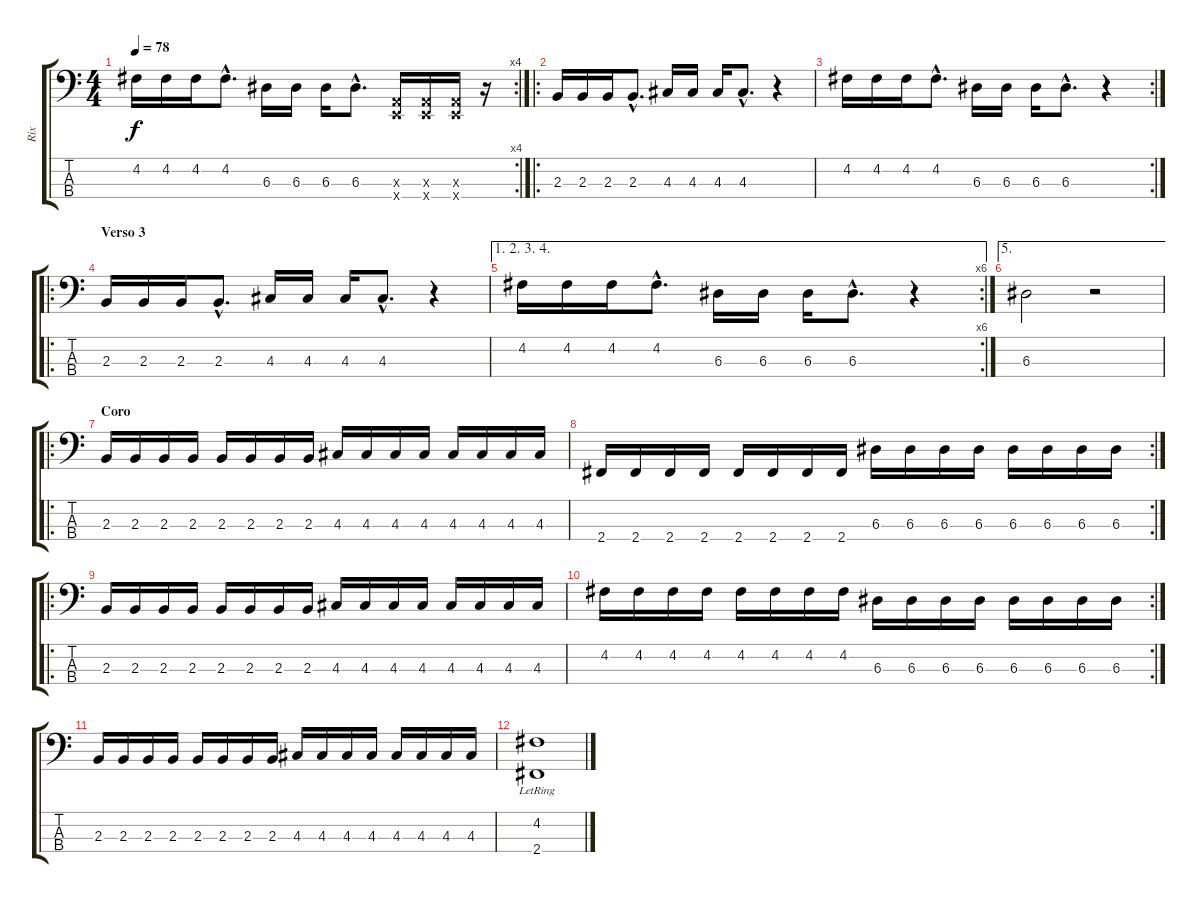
\track ("Rix" "Rix") {instrument electricbassfinger}
\staff {score tabs}
\tuning (G2 D2 A1 E1) {hide}
\rc 4
\ts (4 4)
\tempo 78
\clef f4
\ks c
4.2.16{dy f} 4.2.16 4.2.16 4.2{hac}.8{d} 6.3.16 6.3.16 6.3.16 6.3{hac}.8{d} (0.3{x} 0.4{x}).16 (0.3{x} 0.4{x}).16 (0.3{x} 0.4{x}).16 r.16 |
\ro
2.3.16 2.3.16 2.3.16 2.3{hac}.8{d} 4.3.16 4.3.16 4.3.16 4.3{hac}.8{d} r.4 |
\rc 2
4.2.16 4.2.16 4.2.16 4.2{hac}.8{d} 6.3.16 6.3.16 6.3.16 6.3{hac}.8{d} r.4 |
\ro
\section ("" "Verso 3")
2.3.16 2.3.16 2.3.16 2.3{hac}.8{d} 4.3.16 4.3.16 4.3.16 4.3{hac}.8{d} r.4 |
\ae (1 2 3 4)
\rc 6
4.2.16 4.2.16 4.2.16 4.2{hac}.8{d} 6.3.16 6.3.16 6.3.16 6.3{hac}.8{d} r.4 |
\ae 5
6.3.2 r.2 |
\ro
\section ("" "Coro")
2.3.16 2.3.16 2.3.16 2.3.16 2.3.16 2.3.16 2.3.16 2.3.16 4.3.16 4.3.16 4.3.16 4.3.16 4.3.16 4.3.16 4.3.16 4.3.16 |
\rc 2
2.4.16 2.4.16 2.4.16 2.4.16 2.4.16 2.4.16 2.4.16 2.4.16 6.3.16 6.3.16 6.3.16 6.3.16 6.3.16 6.3.16 6.3.16 6.3.16 |
\ro
2.3.16 2.3.16 2.3.16 2.3.16 2.3.16 2.3.16 2.3.16 2.3.16 4.3.16 4.3.16 4.3.16 4.3.16 4.3.16 4.3.16 4.3.16 4.3.16 |
\rc 2
4.2.16 4.2.16 4.2.16 4.2.16 4.2.16 4.2.16 4.2.16 4.2.16 6.3.16 6.3.16 6.3.16 6.3.16 6.3.16 6.3.16 6.3.16 6.3.16 |
2.3.16 2.3.16 2.3.16 2.3.16 2.3.16 2.3.16 2.3.16 2.3.16 4.3.16 4.3.16 4.3.16 4.3.16 4.3.16 4.3.16 4.3.16 4.3.16 |
(4.2{lr} 2.4{lr}).1{instrument lead8bassandlead}
